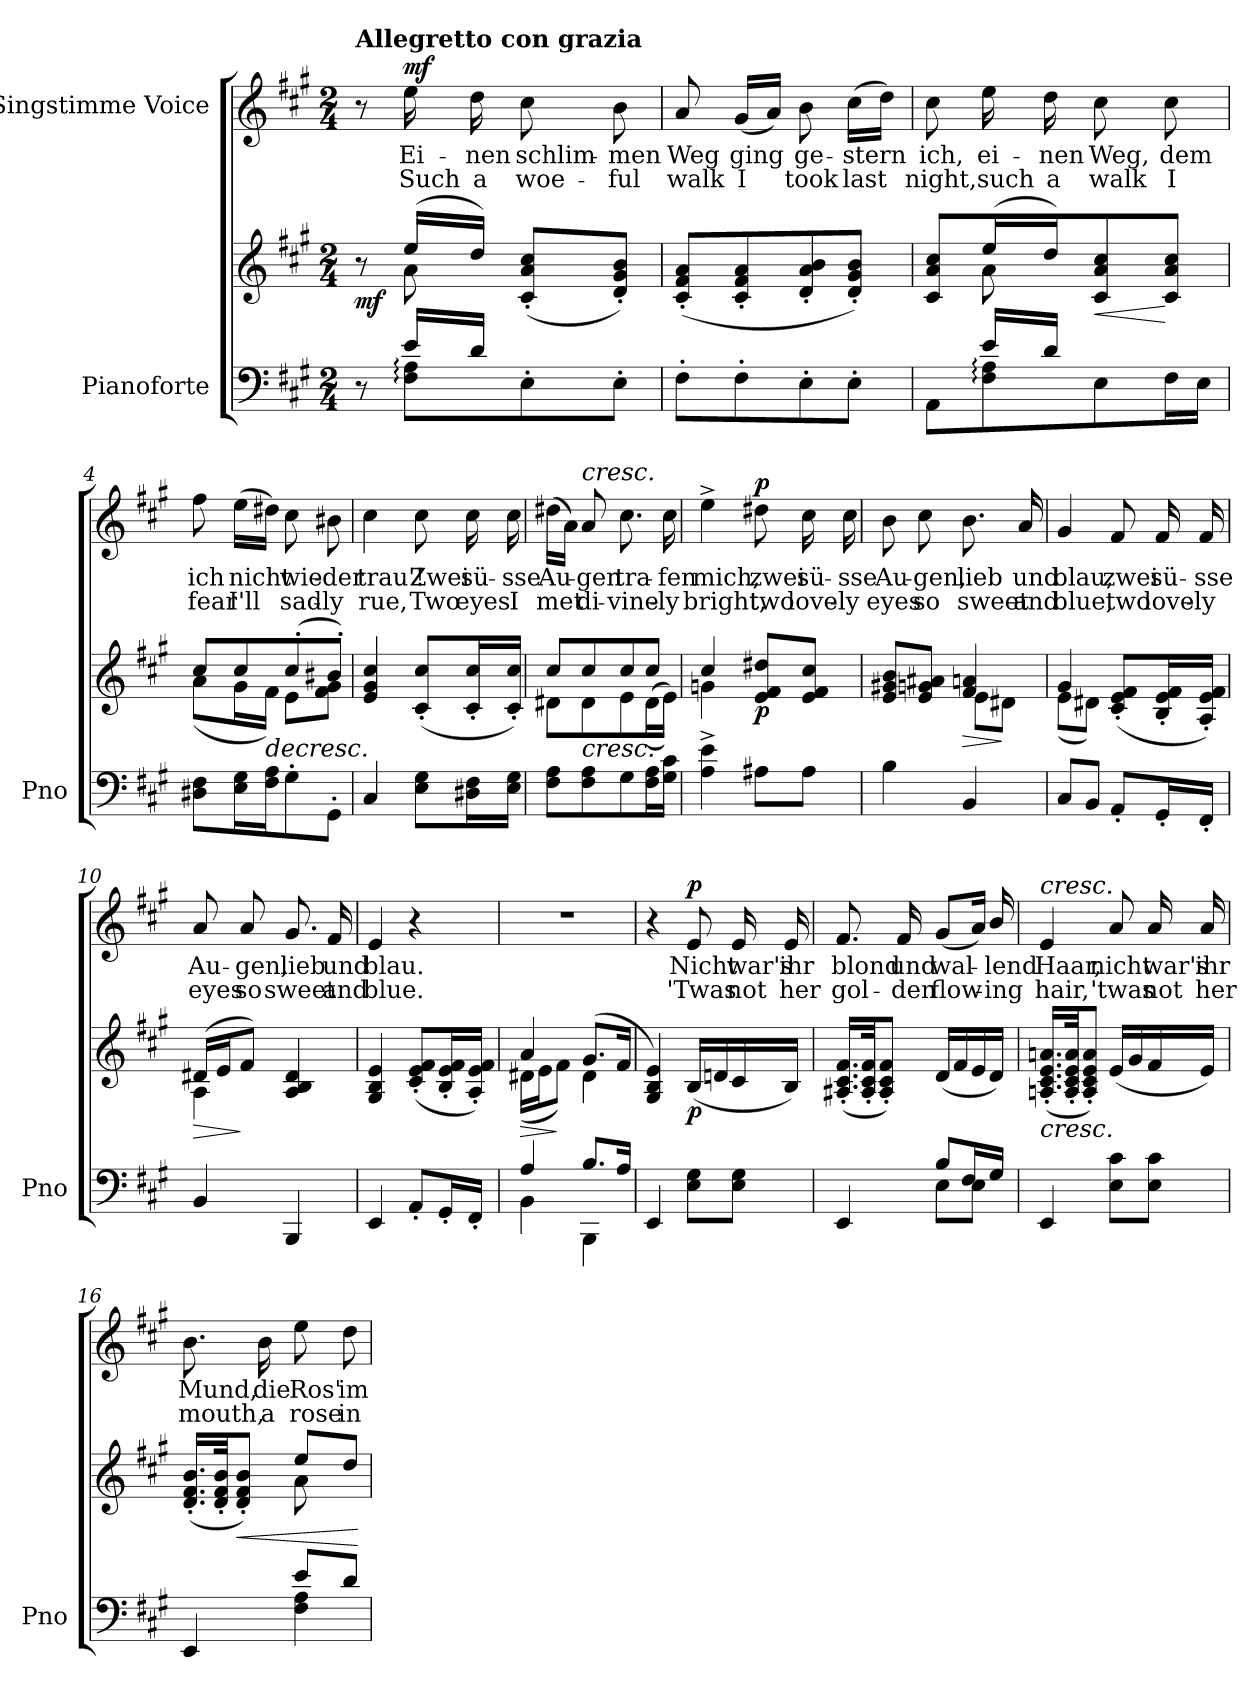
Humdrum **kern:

**kern	**kern	**dynam	**kern	**text	**text	**dynam
*part2	*part2	*part2	*part1	*part1	*part1	*part1
*staff3	*staff2	*staff2/3	*staff1	*staff1	*staff1	*staff1
*I"Pianoforte	*	*	*I"Singstimme Voice	*	*	*
*I'Pno	*	*	*	*	*	*
*clefF4	*clefG2	*	*clefG2	*	*	*
*k[f#c#g#]	*k[f#c#g#]	*	*k[f#c#g#]	*	*	*
*M2/4	*M2/4	*	*M2/4	*	*	*
=1	=1	=1	=1	=1	=1	=1
*^	*^	*	*	*	*	*
!	!	!	!	!	!LO:TX:a:B:t=Allegretto con grazia	!	!	!
!	!	!	!	!LO:DY:b	!	!	!	!
8r	8ryy	8r	8ryy	mf	8r	.	.	.
!	!	!	!	!	!	!LO:LY:b	!LO:LY:b	!LO:DY:a
8F#\: 8A\:L	16e/LL	(>16ee:/LL	8a\	.	16ee\	Ei-	Such	mf
!	!	!	!	!	!	!LO:LY:b	!LO:LY:b	!
.	16d/JJ	16dd/JJ)	.	.	16dd\	-nen	a	.
!	!	!	!	!	!	!LO:LY:b	!LO:LY:b	!
8E'\	4ryy	(<8c#/' 8a/' 8cc#/'L	4ryy	.	8cc#\	schlim-	woe-	.
!	!	!	!	!	!	!LO:LY:b	!LO:LY:b	!
8E'\J	.	8d/' 8g#/' 8b/'J)	.	.	8b\	-men	-ful	.
*v	*v	*	*	*	*	*	*	*
*	*v	*v	*	*	*	*	*
=2	=2	=2	=2	=2	=2	=2
!	!	!	!	!LO:LY:b	!LO:LY:b	!
8F#'\L	(<8c#/' 8f#/' 8a/'L	.	8a/	Weg	walk	.
!	!	!	!	!LO:LY:b	!LO:LY:b	!
8F#'\	8c#/' 8f#/' 8a/'	.	(<16g#/LL	ging	I	.
.	.	.	16a/JJ)	.	.	.
!	!	!	!	!LO:LY:b	!LO:LY:b	!
8E'\	8d/' 8a/' 8b/'	.	8b\	ge-	took	.
!	!	!	!	!LO:LY:b	!LO:LY:b	!
8E'\J	8d/' 8g#/' 8b/'J)	.	(>16cc#\LL	-stern	last	.
.	.	.	16dd\JJ)	.	.	.
=3	=3	=3	=3	=3	=3	=3
*^	*^	*	*	*	*	*
!	!	!	!	!	!	!LO:LY:b	!LO:LY:b	!
8AA\L	8ryy	8c#/ 8a/ 8cc#/L	8ryy	.	8cc#\	ich,	night,	.
!	!	!	!	!	!	!LO:LY:b	!LO:LY:b	!
8F#\: 8A\:	16e/LL	(>16ee:/L	8a\	.	16ee\	ei-	such	.
!	!	!	!	!	!	!LO:LY:b	!LO:LY:b	!
.	16d/JJ	16dd/J)	.	.	16dd\	-nen	a	.
!	!	!	!	!LO:HP:b	!	!LO:LY:b	!LO:LY:b	!
8E\	4ryy	8c#/ 8a/ 8cc#/	4ryy	<	8cc#\	Weg,	walk	.
!	!	!	!	!	!	!LO:LY:b	!LO:LY:b	!
16F#\L	.	8c#/ 8a/ 8cc#/J	.	[	8cc#\	dem	I	.
16E\JJ	.	.	.	.	.	.	.	.
*v	*v	*	*	*	*	*	*	*
!!LO:LB:g=z
=4	=4	=4	=4	=4	=4	=4	=4
!	!	!	!	!	!LO:LY:b	!LO:LY:b	!
8D#X\ 8F#\L	8cc#/L	(<8a\L	.	8ff#\	ich	fear	.
!	!	!	!	!	!LO:LY:b	!LO:LY:b	!
16E\ 16G#\L	8cc#/	16g#\L	.	(>16ee\LL	nicht	I'll	.
!	!	!	!LO:HP:b	!	!	!	!
16F#\ 16A\J	.	16f#\JJ)	>	16dd#X\JJ)	.	.	.
!	!	!	!	!	!LO:LY:b	!LO:LY:b	!
8G#'\	(>8cc#'/	8e\L	.	8cc#\	wie-	sad-	.
!	!	!	!	!	!LO:LY:b	!LO:LY:b	!
8GG#'\J	8b#X'/J)	8f#\ 8g#\J	.	8b#X\	-der	-ly	.
=5	=5	=5	=5	=5	=5	=5	=5
!	!	!	!	!	!LO:LY:b	!LO:LY:b	!
*	*v	*v	*	*	*	*	*
4C#/	4e/ 4g#/ 4cc#/	.	4cc#\	trau'!	rue,	.
!	!	!	!	!LO:LY:b	!LO:LY:b	!
8E\ 8G#\L	(<8c#/' 8cc#/'L	.	8cc#\	Zwei	Two	.
!	!	!	!	!LO:LY:b	!LO:LY:b	!
16D#X\ 16F#\L	16c#/' 16cc#/'L	.	16cc#\	sü-	eyes	.
!	!	!	!	!LO:LY:b	!LO:LY:b	!
16E\ 16G#\JJ	16c#/' 16cc#/'JJ)	.	16cc#\	-sse	I	.
=6	=6	=6	=6	=6	=6	=6
*	*^	*	*	*	*	*
!	!	!	!	!	!LO:LY:b	!LO:LY:b	!
8F#\ 8A\L	8cc#/L	8d#X\L	.	(>16dd#X\LL	Au-	met	.
.	.	.	.	16a\JJ)	.	.	.
!	!	!	!	!LO:TX:a:i:t=cresc.	!	!	!
!	!LO:TX:b:i:t=cresc.	!	!	!	!	!	!
!	!	!	!	!	!LO:LY:b	!LO:LY:b	!
8F#\ 8A\	8cc#/	8d#\	.	8a/	-gen	di-	.
!	!	!	!	!	!LO:LY:b	!LO:LY:b	!
8G#\	8cc#/	8e\	.	8.cc#\	tra-	-vine-	.
16F#\ 16A\L	8cc#/J	(<(>16d#\L	.	.	.	.	.
!	!	!	!	!	!LO:LY:b	!LO:LY:b	!
16G#\ 16c#\JJ	.	16e\JJ))	.	16cc#\	-fen	-ly	.
=7	=7	=7	=7	=7	=7	=7	=7
!	!	!	!	!	!LO:LY:b	!LO:LY:b	!
4A\^ 4e\^	4cc#/	4gn\	.	4ee^\	mich,	bright,	.
!	!	!	!LO:DY:b	!	!LO:LY:b	!LO:LY:b	!LO:DY:a
8A#X\L	8e/ 8f#/ 8dd#X/L	4ryy	p	8dd#X\	zwei	two	p
!	!	!	!	!	!LO:LY:b	!LO:LY:b	!
8A#\J	8e/ 8f#/ 8cc#/J	.	.	16cc#\	sü-	love-	.
!	!	!	!	!	!LO:LY:b	!LO:LY:b	!
.	.	.	.	16cc#\	-sse	-ly	.
!!LO:LB:g=z
=8	=8	=8	=8	=8	=8	=8	=8
!	!	!	!	!	!LO:LY:b	!LO:LY:b	!
4B\	8e/ 8g#X/ 8b/L	4ryy	.	8b\	Au-	eyes	.
!	!	!	!	!	!LO:LY:b	!LO:LY:b	!
.	8e/ 8gn/ 8a#X/J	.	.	8cc#\	-gen,	so	.
!	!	!	!LO:HP:b	!	!LO:LY:b	!LO:LY:b	!
4BB/	4f#/ 4an/	8e\L	>	8.b\	lieb	sweet	.
.	.	8d#X\J	]	.	.	.	.
!	!	!	!	!	!LO:LY:b	!LO:LY:b	!
.	.	.	.	16a/	und	and	.
=9	=9	=9	=9	=9	=9	=9	=9
!	!	!	!	!	!LO:LY:b	!LO:LY:b	!
8C#/L	4g#/	(<8e\L	.	4g#/	blau,	blue,	.
8BB/J	.	8d#X\J)	.	.	.	.	.
!	!	!	!	!	!LO:LY:b	!LO:LY:b	!
8AA'/L	(<8c#/' 8e/' 8f#/'L	4ryy	.	8f#/	zwei	two	.
!	!	!	!	!	!LO:LY:b	!LO:LY:b	!
16GG#'/L	16B/' 16e/' 16f#/'L	.	.	16f#/	sü-	love-	.
!	!	!	!	!	!LO:LY:b	!LO:LY:b	!
16FF#'/JJ	16A/' 16e/' 16f#/'JJ)	.	.	16f#/	-sse	-ly	.
=10	=10	=10	=10	=10	=10	=10	=10
!	!	!	!LO:HP:b	!	!LO:LY:b	!LO:LY:b	!
4BB/	(>16d#X/LL	4A\	>	8a/	Au-	eyes	.
.	16e/J	.	.	.	.	.	.
!	!	!	!	!	!LO:LY:b	!LO:LY:b	!
.	8f#/J)	.	]	8a/	-gen,	so	.
!	!	!	!	!	!LO:LY:b	!LO:LY:b	!
4BBB/	4A/ 4B/ 4d#/	4ryy	.	8.g#/	lieb	sweet	.
!	!	!	!	!	!LO:LY:b	!LO:LY:b	!
.	.	.	.	16f#/	und	and	.
*	*v	*v	*	*	*	*	*
=11	=11	=11	=11	=11	=11	=11
!	!	!	!	!LO:LY:b	!LO:LY:b	!
4EE/	4G#/ 4B/ 4e/	.	4e/	blau.	blue.	.
8AA'/L	(<8c#/' 8e/' 8f#/'L	.	4r	.	.	.
16GG#'/L	16B/' 16e/' 16f#/'L	.	.	.	.	.
16FF#'/JJ	16A/' 16e/' 16f#/'JJ)	.	.	.	.	.
!!LO:LB:g=z
=12	=12	=12	=12	=12	=12	=12
*^	*	*	*	*	*	*
!	!	!	!LO:HP:b	!	!	!	!
*	*	*^	*	*	*	*	*
4A/	4BB\	4a/	(<16d#X\LL	>	2r	.	.	.
.	.	.	16e\J	.	.	.	.	.
.	.	.	8f#\J)	]	.	.	.	.
8.B/L	4BBB\	(>8.g#/L	4d#\	.	.	.	.	.
16A/Jk	.	16f#/Jk	.	.	.	.	.	.
*v	*v	*	*	*	*	*	*	*
*	*v	*v	*	*	*	*	*
=13	=13	=13	=13	=13	=13	=13
4EE/	4G#/ 4B/ 4e/)	.	4r	.	.	.
!	!	!LO:DY:b	!	!LO:LY:b	!LO:LY:b	!LO:DY:a
8E\ 8G#\L	(<16B/LL	p	8e/	Nicht	'Twas	p
.	16dn/	.	.	.	.	.
!	!	!	!	!LO:LY:b	!LO:LY:b	!
8E\ 8G#\J	16c#/	.	16e/	war's	not	.
!	!	!	!	!LO:LY:b	!LO:LY:b	!
.	16B/JJ)	.	16e/	ihr	her	.
=14	=14	=14	=14	=14	=14	=14
*^	*	*	*	*	*	*
!	!	!	!	!	!LO:LY:b	!LO:LY:b	!
4EE/	4ryy	(<16.A#X/' 16.c#/' 16.f#/'LL	.	8.f#/	blond	gol-	.
.	.	32A#/' 32c#/' 32f#/'JK	.	.	.	.	.
.	.	8A#/' 8c#/' 8f#/'J)	.	.	.	.	.
!	!	!	!	!	!LO:LY:b	!LO:LY:b	!
.	.	.	.	16f#/	und	-den	.
!	!	!	!	!	!LO:LY:b	!LO:LY:b	!
8E\L	8B/L	(<16d/LL	.	(<8g#/L	wal-	flow-	.
.	.	16f#/	.	.	.	.	.
8E\J	16F#/L	16e/	.	16a/Jk)	.	.	.
!	!	!	!	!	!LO:LY:b	!LO:LY:b	!
.	16G#/JJ	16d/JJ)	.	16b/	-lend	-ing	.
=15	=15	=15	=15	=15	=15	=15	=15
!	!	!	!	!LO:TX:a:i:t=cresc.	!	!	!
!	!	!LO:TX:b:i:t=cresc.	!	!	!	!	!
!	!	!	!	!	!LO:LY:b	!LO:LY:b	!
*v	*v	*	*	*	*	*	*
4EE/	(<16.An/' 16.c#/' 16.e/' 16.an/'LL	.	4e/	Haar,	hair,	.
.	32A/' 32c#/' 32e/' 32a/'JK	.	.	.	.	.
.	8A/' 8c#/' 8e/' 8a/'J)	.	.	.	.	.
!	!	!	!	!LO:LY:b	!LO:LY:b	!
8E\ 8c#\L	(<16e/LL	.	8a/	nicht	'twas	.
.	16g#/	.	.	.	.	.
!	!	!	!	!LO:LY:b	!LO:LY:b	!
8E\ 8c#\J	16f#/	.	16a/	war's	not	.
!	!	!	!	!LO:LY:b	!LO:LY:b	!
.	16e/JJ)	.	16a/	ihr	her	.
!!LO:PB:g=z
=16	=16	=16	=16	=16	=16	=16
*^	*^	*	*	*	*	*
!	!	!	!	!	!	!LO:LY:b	!LO:LY:b	!
4EE/	8rAyy	(<16.d/' 16.f#/' 16.b/'LL	4ryy	.	8.b\	Mund,	mouth,	.
.	.	32d/' 32f#/' 32b/'JK	.	.	.	.	.	.
!	!	!	!	!LO:HP:b	!	!	!	!
.	8rAyy	8d/' 8f#/' 8b/'J)	.	<	.	.	.	.
!	!	!	!	!	!	!LO:LY:b	!LO:LY:b	!
.	.	.	.	.	16b\	die	a	.
!	!	!	!	!	!	!LO:LY:b	!LO:LY:b	!
8e/L	4F#\ 4A\	8ee/L	8a\	]	8ee\	Ros'	rose	.
!	!	!	!	!	!	!LO:LY:b	!LO:LY:b	!
8d/J	.	8dd/J	8ryy	.	8dd\	im	in	.
*v	*v	*	*	*	*	*	*	*
*	*v	*v	*	*	*	*	*
.	.	[	.	.	.	.
=	=	=	=	=	=	=
*-	*-	*-	*-	*-	*-	*-
